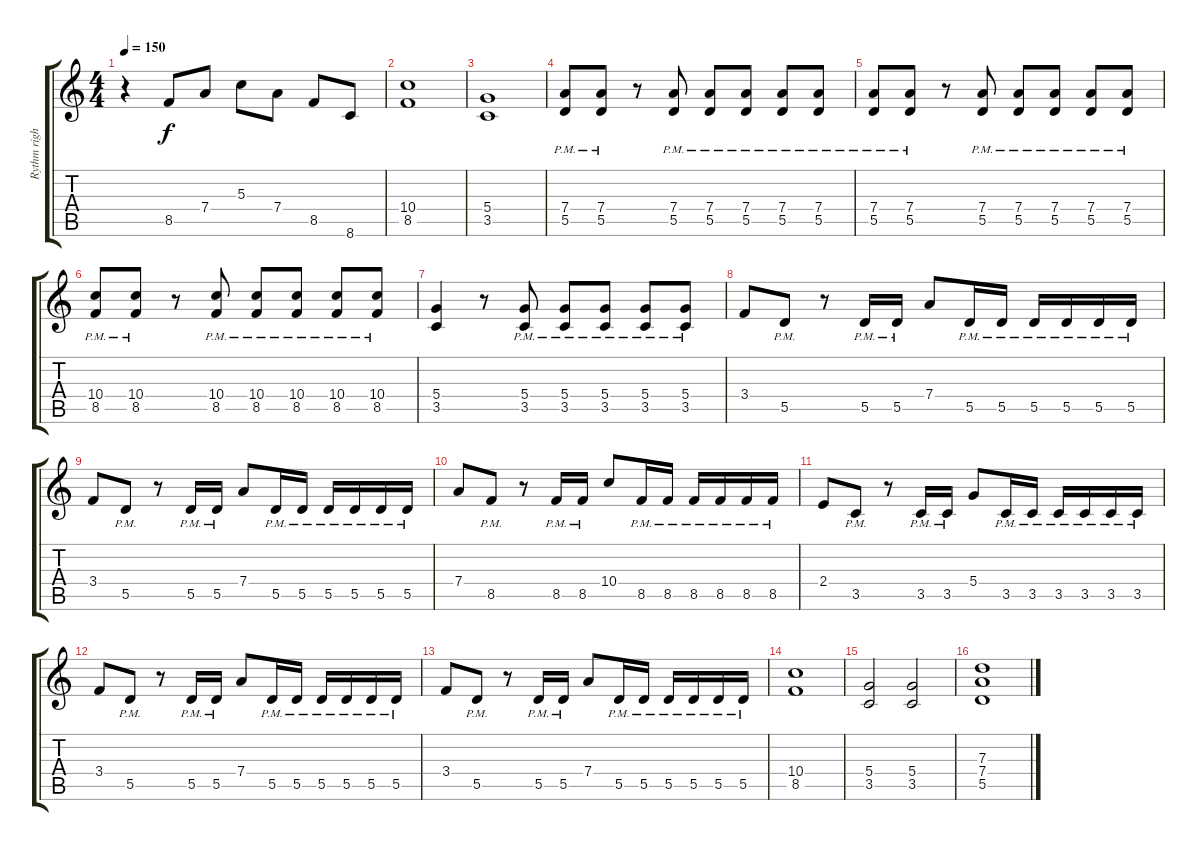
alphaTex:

\track ("Rythm right" "Rythm righ") {instrument distortionguitar}
\staff {score tabs}
\tuning (E4 B3 G3 D3 A2 E2) {hide}
\ts (4 4)
\tempo 150
\clef g2
\ks c
r.4{dy f} 8.5.8 7.4.8 5.3.8 7.4.8 8.5.8 8.6.8 |
(10.4 8.5).1 |
(5.4 3.5).1 |
(7.4{pm} 5.5{pm}).8 (7.4{pm} 5.5{pm}).8 r.8 (7.4{pm} 5.5{pm}).8 (7.4{pm} 5.5{pm}).8 (7.4{pm} 5.5{pm}).8 (7.4{pm} 5.5{pm}).8 (7.4{pm} 5.5{pm}).8 |
(7.4{pm} 5.5{pm}).8 (7.4{pm} 5.5{pm}).8 r.8 (7.4{pm} 5.5{pm}).8 (7.4{pm} 5.5{pm}).8 (7.4{pm} 5.5{pm}).8 (7.4{pm} 5.5{pm}).8 (7.4{pm} 5.5{pm}).8 |
(10.4{pm} 8.5{pm}).8 (10.4{pm} 8.5{pm}).8 r.8 (10.4{pm} 8.5{pm}).8 (10.4{pm} 8.5{pm}).8 (10.4{pm} 8.5{pm}).8 (10.4{pm} 8.5{pm}).8 (10.4{pm} 8.5{pm}).8 |
(5.4 3.5).4 r.8 (5.4{pm} 3.5{pm}).8 (5.4{pm} 3.5{pm}).8 (5.4{pm} 3.5{pm}).8 (5.4{pm} 3.5{pm}).8 (5.4{pm} 3.5{pm}).8 |
3.4.8 5.5{pm}.8 r.8 5.5{pm}.16 5.5{pm}.16 7.4.8 5.5{pm}.16 5.5{pm}.16 5.5{pm}.16 5.5{pm}.16 5.5{pm}.16 5.5{pm}.16 |
3.4.8 5.5{pm}.8 r.8 5.5{pm}.16 5.5{pm}.16 7.4.8 5.5{pm}.16 5.5{pm}.16 5.5{pm}.16 5.5{pm}.16 5.5{pm}.16 5.5{pm}.16 |
7.4.8 8.5{pm}.8 r.8 8.5{pm}.16 8.5{pm}.16 10.4.8 8.5{pm}.16 8.5{pm}.16 8.5{pm}.16 8.5{pm}.16 8.5{pm}.16 8.5{pm}.16 |
2.4.8 3.5{pm}.8 r.8 3.5{pm}.16 3.5{pm}.16 5.4.8 3.5{pm}.16 3.5{pm}.16 3.5{pm}.16 3.5{pm}.16 3.5{pm}.16 3.5{pm}.16 |
3.4.8 5.5{pm}.8 r.8 5.5{pm}.16 5.5{pm}.16 7.4.8 5.5{pm}.16 5.5{pm}.16 5.5{pm}.16 5.5{pm}.16 5.5{pm}.16 5.5{pm}.16 |
3.4.8 5.5{pm}.8 r.8 5.5{pm}.16 5.5{pm}.16 7.4.8 5.5{pm}.16 5.5{pm}.16 5.5{pm}.16 5.5{pm}.16 5.5{pm}.16 5.5{pm}.16 |
(10.4 8.5).1 |
(5.4 3.5).2 (5.4 3.5).2 |
(7.3 7.4 5.5).1
